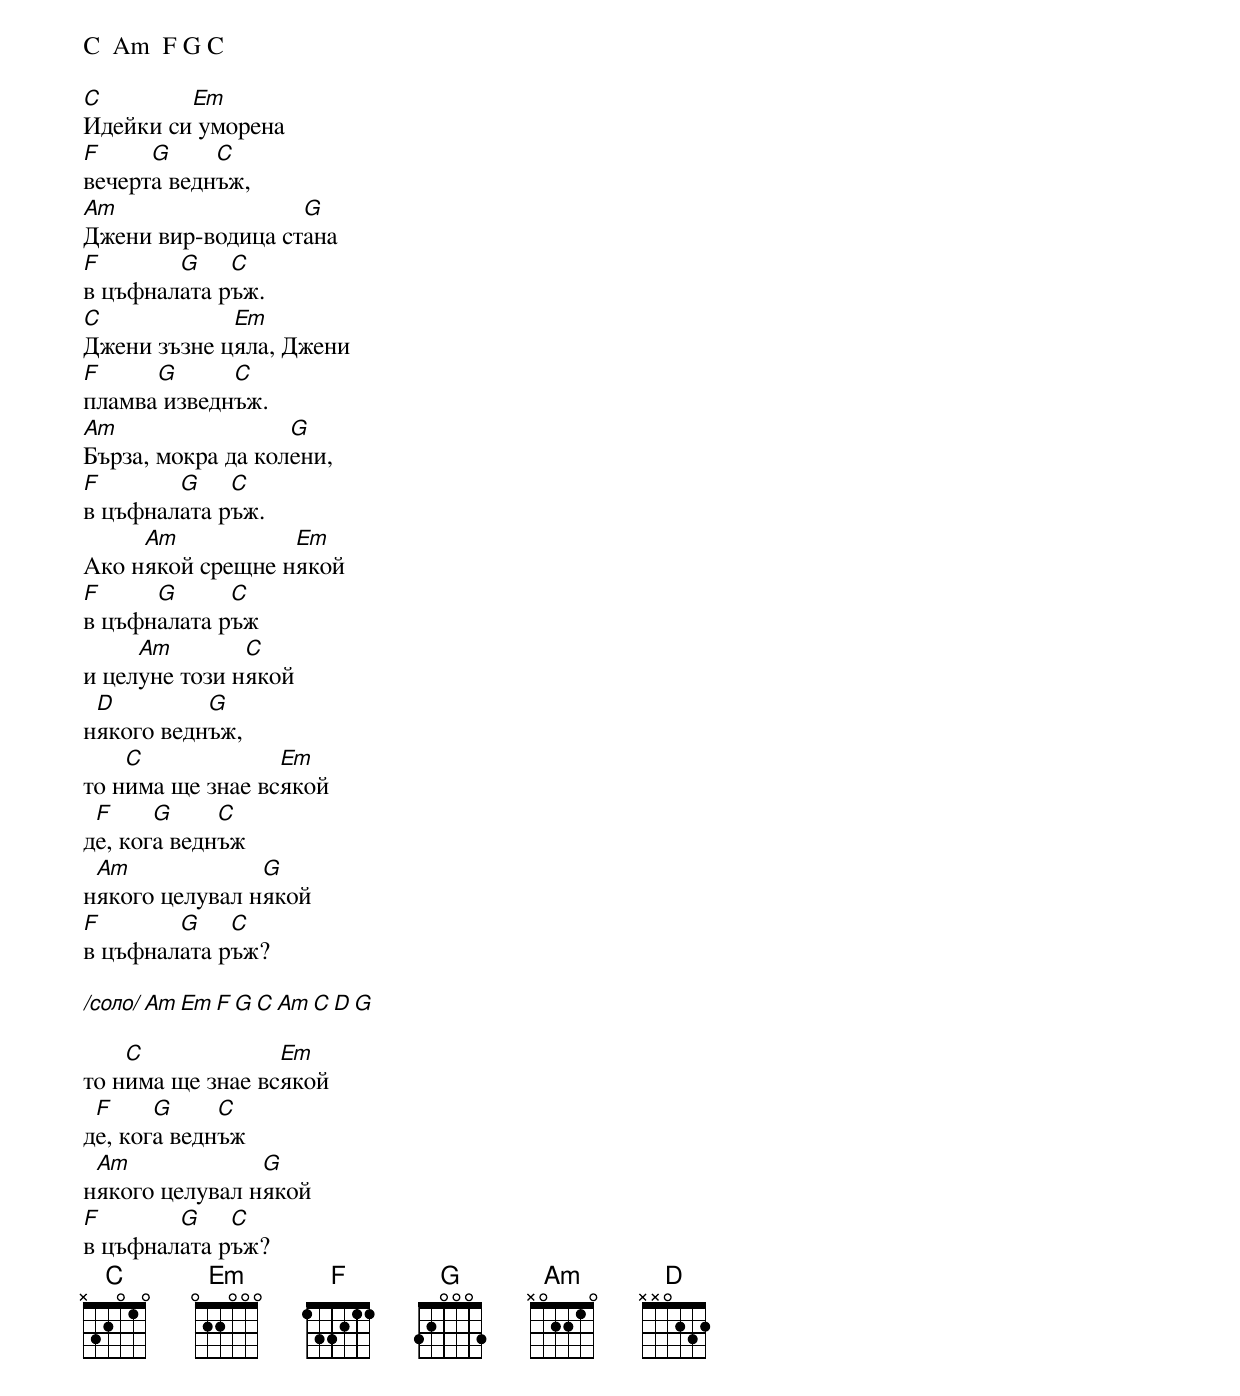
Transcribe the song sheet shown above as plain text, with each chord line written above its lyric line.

C  Am  F G C

C        Em
Идейки си уморена
F     G     C
вечерта веднъж,
Am                 G
Джени вир-водица стана
F       G    C
в цъфналата ръж.
C            Em
Джени зъзне цяла, Джени
F     G      C
пламва изведнъж.
Am                 G
Бърза, мокра да колени,
F       G    C
в цъфналата ръж.
     Am    	  Em
Ако някой срещне някой
F     G      C
в цъфналата ръж
     Am        C
и целуне този някой
 D         G
някого веднъж,
    C             Em
то нима ще знае всякой
 F     G     C
де, кога веднъж
 Am             G
някого целувал някой
F       G    C
в цъфналата ръж?

/соло/ Am  Em  F G C  Am C D G

    C             Em
то нима ще знае всякой
 F     G     C
де, кога веднъж
 Am             G
някого целувал някой
F       G    C
в цъфналата ръж?
